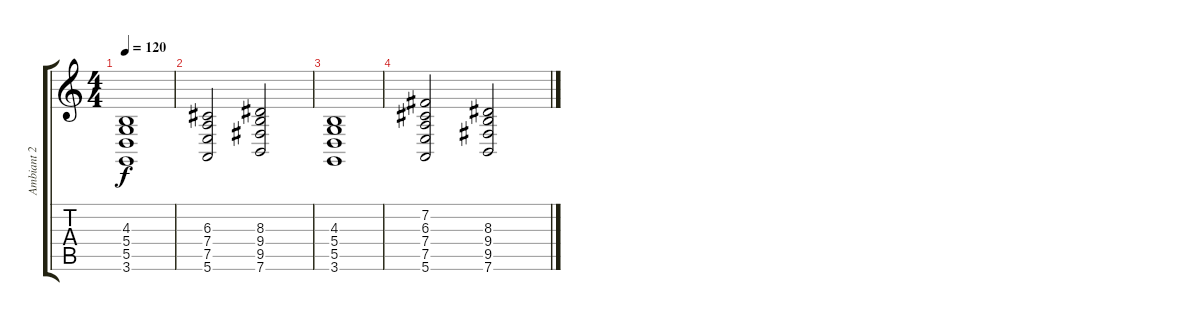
\track ("Ambiant 2" "Ambiant 2") {instrument fx6goblins}
\staff {score tabs}
\tuning (E4 B3 G3 D3 A2 E2) {hide}
\ts (4 4)
\tempo 120
\clef g2
\ks c
(4.3 5.4 5.5 3.6).1{dy f} |
(6.3 7.4 7.5 5.6).2 (8.3 9.4 9.5 7.6).2 |
(4.3 5.4 5.5 3.6).1 |
(7.2 6.3 7.4 7.5 5.6).2 (8.3 9.4 9.5 7.6).2
